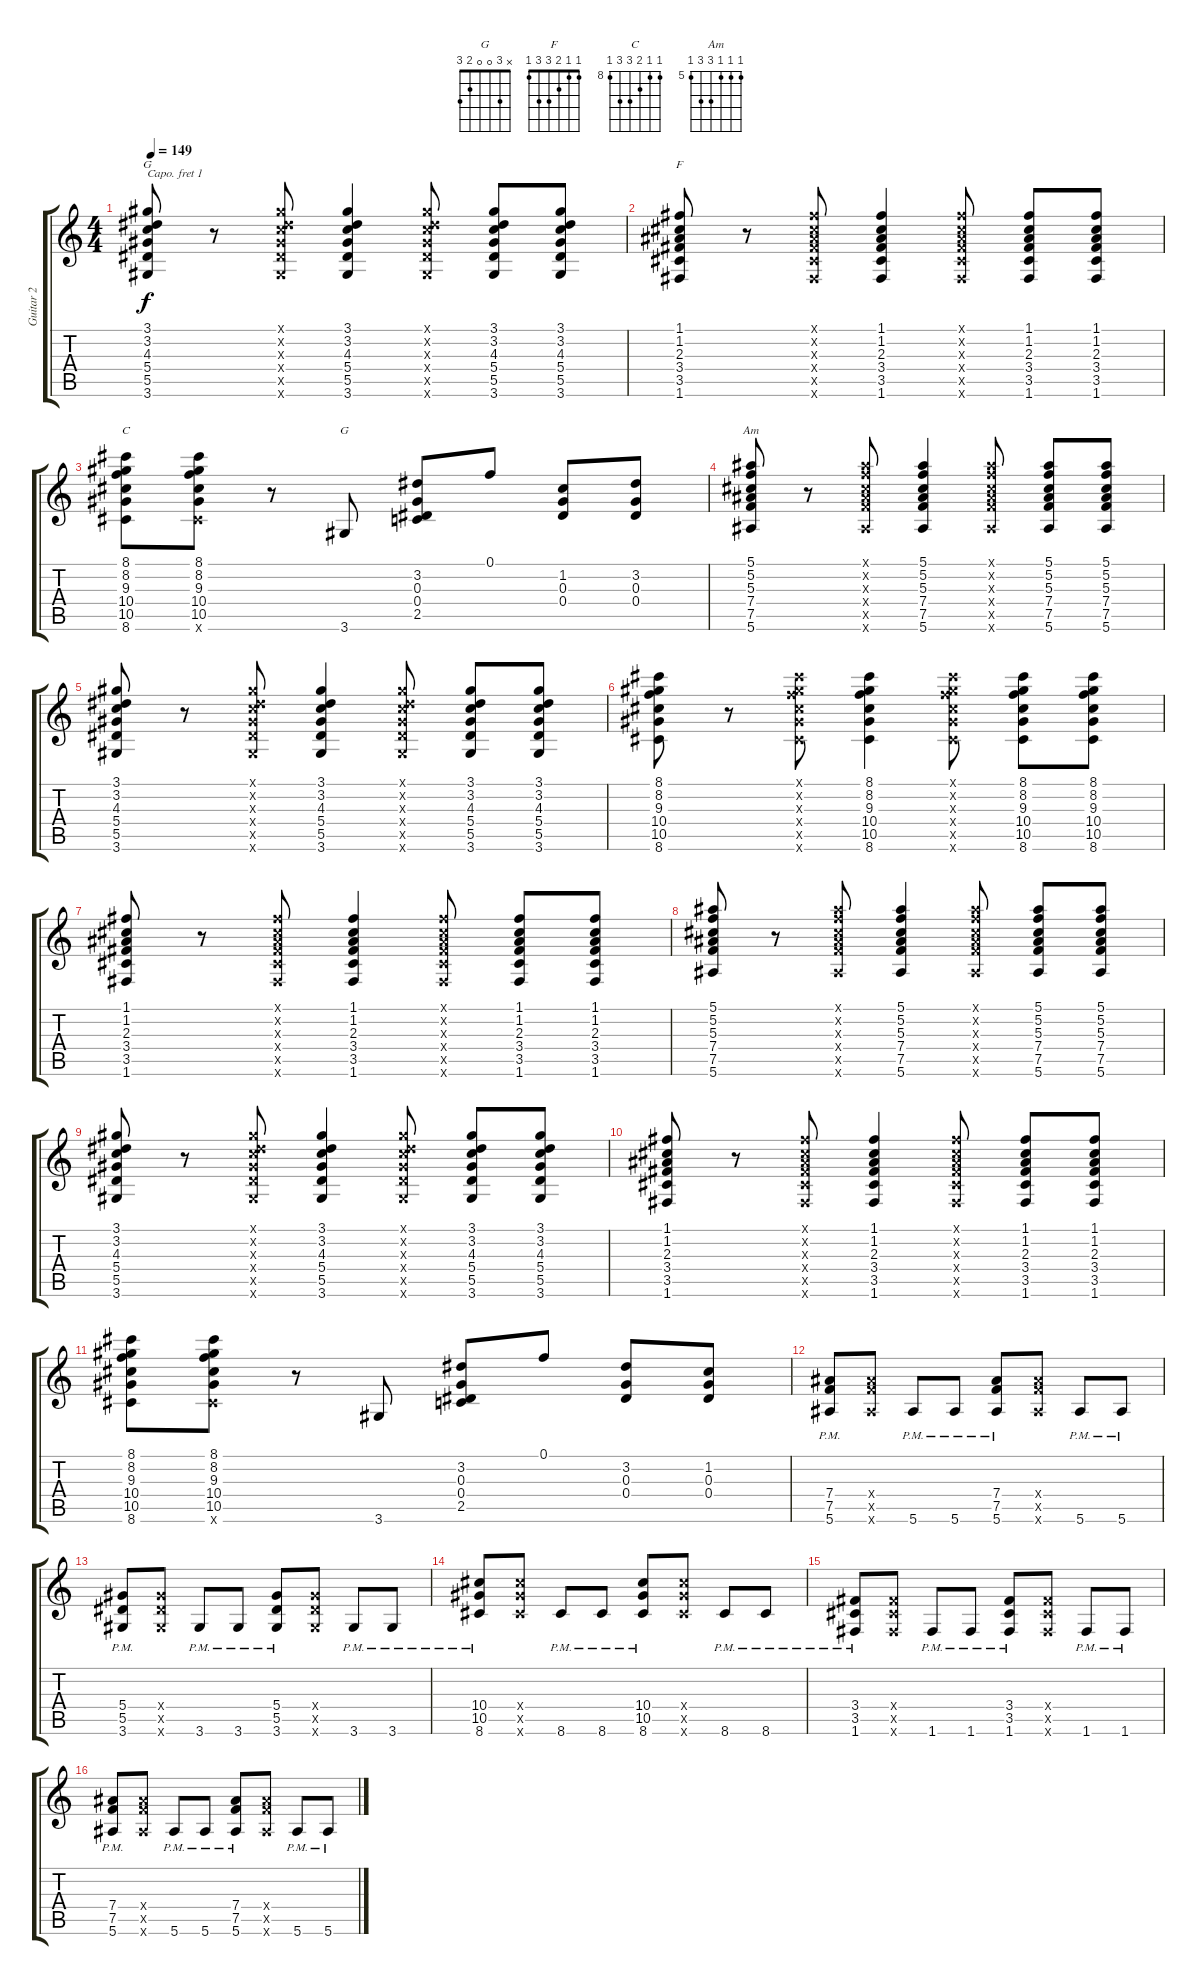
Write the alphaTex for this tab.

\track ("Guitar 2" "Guitar 2") {instrument acousticguitarsteel}
\staff {score tabs}
\capo 1
\tuning (E4 B3 G3 D3 A2 E2) {hide}
\chord ("G" 3 0 0 0 2 3)
\chord ("F" 1 1 2 3 3 1)
\chord ("C" 8 8 9 10 10 8) {firstfret 8}
\chord ("G" x 3 0 0 2 3)
\chord ("Am" 5 5 5 7 7 5) {firstfret 5}
\ts (4 4)
\tempo 149
\clef g2
\ks c
(3.1 3.2 4.3 5.4 5.5 3.6).8{ch "G" dy f} r.8 (3.1{x} 3.2{x} 4.3{x} 5.4{x} 5.5{x} 3.6{x}).8 (3.1 3.2 4.3 5.4 5.5 3.6).4 (3.1{x} 3.2{x} 4.3{x} 5.4{x} 5.5{x} 3.6{x}).8 (3.1 3.2 4.3 5.4 5.5 3.6).8 (3.1 3.2 4.3 5.4 5.5 3.6).8 |
(1.1 1.2 2.3 3.4 3.5 1.6).8{ch "F"} r.8 (1.1{x} 1.2{x} 2.3{x} 3.4{x} 3.5{x} 1.6{x}).8 (1.1 1.2 2.3 3.4 3.5 1.6).4 (1.1{x} 1.2{x} 2.3{x} 3.4{x} 3.5{x} 1.6{x}).8 (1.1 1.2 2.3 3.4 3.5 1.6).8 (1.1 1.2 2.3 3.4 3.5 1.6).8 |
(8.1 8.2 9.3 10.4 10.5 8.6).8{ch "C"} (8.1 8.2 9.3 10.4 10.5 8.6{x}).8 r.8 3.6.8{ch "G"} (3.2 0.3 0.4 2.5).8 0.1.8 (1.2 0.3 0.4).8 (3.2 0.3 0.4).8 |
(5.1 5.2 5.3 7.4 7.5 5.6).8{ch "Am"} r.8 (5.1{x} 5.2{x} 5.3{x} 7.4{x} 7.5{x} 5.6{x}).8 (5.1 5.2 5.3 7.4 7.5 5.6).4 (5.1{x} 5.2{x} 5.3{x} 7.4{x} 7.5{x} 5.6{x}).8 (5.1 5.2 5.3 7.4 7.5 5.6).8 (5.1 5.2 5.3 7.4 7.5 5.6).8 |
(3.1 3.2 4.3 5.4 5.5 3.6).8 r.8 (3.1{x} 3.2{x} 4.3{x} 5.4{x} 5.5{x} 3.6{x}).8 (3.1 3.2 4.3 5.4 5.5 3.6).4 (3.1{x} 3.2{x} 4.3{x} 5.4{x} 5.5{x} 3.6{x}).8 (3.1 3.2 4.3 5.4 5.5 3.6).8 (3.1 3.2 4.3 5.4 5.5 3.6).8 |
(8.1 8.2 9.3 10.4 10.5 8.6).8 r.8 (8.1{x} 8.2{x} 9.3{x} 10.4{x} 10.5{x} 8.6{x}).8 (8.1 8.2 9.3 10.4 10.5 8.6).4 (8.1{x} 8.2{x} 9.3{x} 10.4{x} 10.5{x} 8.6{x}).8 (8.1 8.2 9.3 10.4 10.5 8.6).8 (8.1 8.2 9.3 10.4 10.5 8.6).8 |
(1.1 1.2 2.3 3.4 3.5 1.6).8 r.8 (1.1{x} 1.2{x} 2.3{x} 3.4{x} 3.5{x} 1.6{x}).8 (1.1 1.2 2.3 3.4 3.5 1.6).4 (1.1{x} 1.2{x} 2.3{x} 3.4{x} 3.5{x} 1.6{x}).8 (1.1 1.2 2.3 3.4 3.5 1.6).8 (1.1 1.2 2.3 3.4 3.5 1.6).8 |
(5.1 5.2 5.3 7.4 7.5 5.6).8 r.8 (5.1{x} 5.2{x} 5.3{x} 7.4{x} 7.5{x} 5.6{x}).8 (5.1 5.2 5.3 7.4 7.5 5.6).4 (5.1{x} 5.2{x} 5.3{x} 7.4{x} 7.5{x} 5.6{x}).8 (5.1 5.2 5.3 7.4 7.5 5.6).8 (5.1 5.2 5.3 7.4 7.5 5.6).8 |
(3.1 3.2 4.3 5.4 5.5 3.6).8 r.8 (3.1{x} 3.2{x} 4.3{x} 5.4{x} 5.5{x} 3.6{x}).8 (3.1 3.2 4.3 5.4 5.5 3.6).4 (3.1{x} 3.2{x} 4.3{x} 5.4{x} 5.5{x} 3.6{x}).8 (3.1 3.2 4.3 5.4 5.5 3.6).8 (3.1 3.2 4.3 5.4 5.5 3.6).8 |
(1.1 1.2 2.3 3.4 3.5 1.6).8 r.8 (1.1{x} 1.2{x} 2.3{x} 3.4{x} 3.5{x} 1.6{x}).8 (1.1 1.2 2.3 3.4 3.5 1.6).4 (1.1{x} 1.2{x} 2.3{x} 3.4{x} 3.5{x} 1.6{x}).8 (1.1 1.2 2.3 3.4 3.5 1.6).8 (1.1 1.2 2.3 3.4 3.5 1.6).8 |
(8.1 8.2 9.3 10.4 10.5 8.6).8 (8.1 8.2 9.3 10.4 10.5 8.6{x}).8 r.8 3.6.8 (3.2 0.3 0.4 2.5).8 0.1.8 (3.2 0.3 0.4).8 (1.2 0.3 0.4).8 |
(7.4{pm} 7.5{pm} 5.6{pm}).8 (7.4{x} 7.5{x} 5.6{x}).8 5.6{pm}.8 5.6{pm}.8 (7.4{pm} 7.5{pm} 5.6{pm}).8 (7.4{x} 7.5{x} 5.6{x}).8 5.6{pm}.8 5.6{pm}.8 |
(5.4{pm} 5.5{pm} 3.6{pm}).8 (5.4{x} 5.5{x} 3.6{x}).8 3.6{pm}.8 3.6{pm}.8 (5.4{pm} 5.5{pm} 3.6{pm}).8 (5.4{x} 5.5{x} 3.6{x}).8 3.6{pm}.8 3.6{pm}.8 |
(10.4{pm} 10.5{pm} 8.6{pm}).8 (10.4{x} 10.5{x} 8.6{x}).8 8.6{pm}.8 8.6{pm}.8 (10.4{pm} 10.5{pm} 8.6{pm}).8 (10.4{x} 10.5{x} 8.6{x}).8 8.6{pm}.8 8.6{pm}.8 |
(3.4{pm} 3.5{pm} 1.6{pm}).8 (3.4{x} 3.5{x} 1.6{x}).8 1.6{pm}.8 1.6{pm}.8 (3.4{pm} 3.5{pm} 1.6{pm}).8 (3.4{x} 3.5{x} 1.6{x}).8 1.6{pm}.8 1.6{pm}.8 |
(7.4{pm} 7.5{pm} 5.6{pm}).8 (7.4{x} 7.5{x} 5.6{x}).8 5.6{pm}.8 5.6{pm}.8 (7.4{pm} 7.5{pm} 5.6{pm}).8 (7.4{x} 7.5{x} 5.6{x}).8 5.6{pm}.8 5.6{pm}.8
